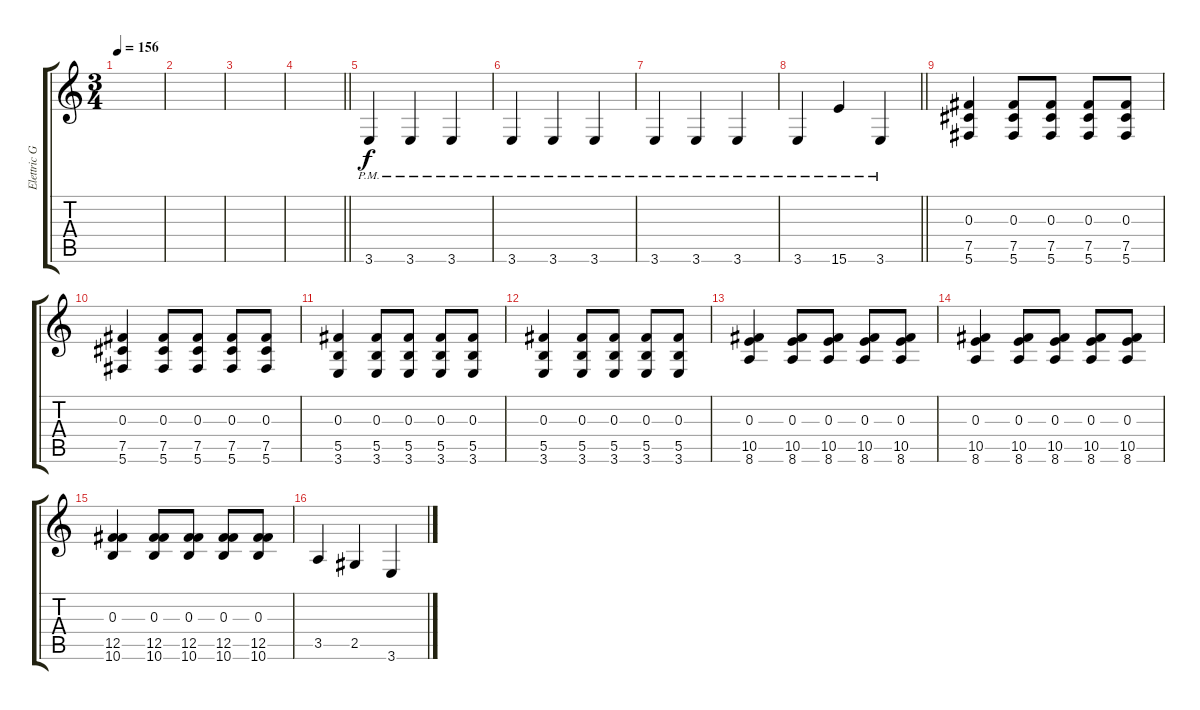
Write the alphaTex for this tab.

\track ("Elettric Guitar" "Elettric G") {instrument distortionguitar}
\staff {score tabs}
\tuning (Db4 Ab3 Gb3 Db3 Gb2 Db2) {hide}
\ts (3 4)
\tempo 156
\clef g2
\ks c
|
|
|
\barLineRight lightlight
|
3.6{pm}.4 3.6{pm}.4 3.6{pm}.4 |
3.6{pm}.4 3.6{pm}.4 3.6{pm}.4 |
3.6{pm}.4 3.6{pm}.4 3.6{pm}.4 |
\barLineRight lightlight
3.6{pm}.4 15.6{pm}.4 3.6{pm}.4 |
\section ("" "")
(0.3 7.5 5.6).4 (0.3 7.5 5.6).8 (0.3 7.5 5.6).8 (0.3 7.5 5.6).8 (0.3 7.5 5.6).8 |
(0.3 7.5 5.6).4 (0.3 7.5 5.6).8 (0.3 7.5 5.6).8 (0.3 7.5 5.6).8 (0.3 7.5 5.6).8 |
(0.3 5.5 3.6).4 (0.3 5.5 3.6).8 (0.3 5.5 3.6).8 (0.3 5.5 3.6).8 (0.3 5.5 3.6).8 |
(0.3 5.5 3.6).4 (0.3 5.5 3.6).8 (0.3 5.5 3.6).8 (0.3 5.5 3.6).8 (0.3 5.5 3.6).8 |
(0.3 10.5 8.6).4 (0.3 10.5 8.6).8 (0.3 10.5 8.6).8 (0.3 10.5 8.6).8 (0.3 10.5 8.6).8 |
(0.3 10.5 8.6).4 (0.3 10.5 8.6).8 (0.3 10.5 8.6).8 (0.3 10.5 8.6).8 (0.3 10.5 8.6).8 |
(0.3 12.5 10.6).4 (0.3 12.5 10.6).8 (0.3 12.5 10.6).8 (0.3 12.5 10.6).8 (0.3 12.5 10.6).8 |
3.5.4 2.5.4 3.6.4
